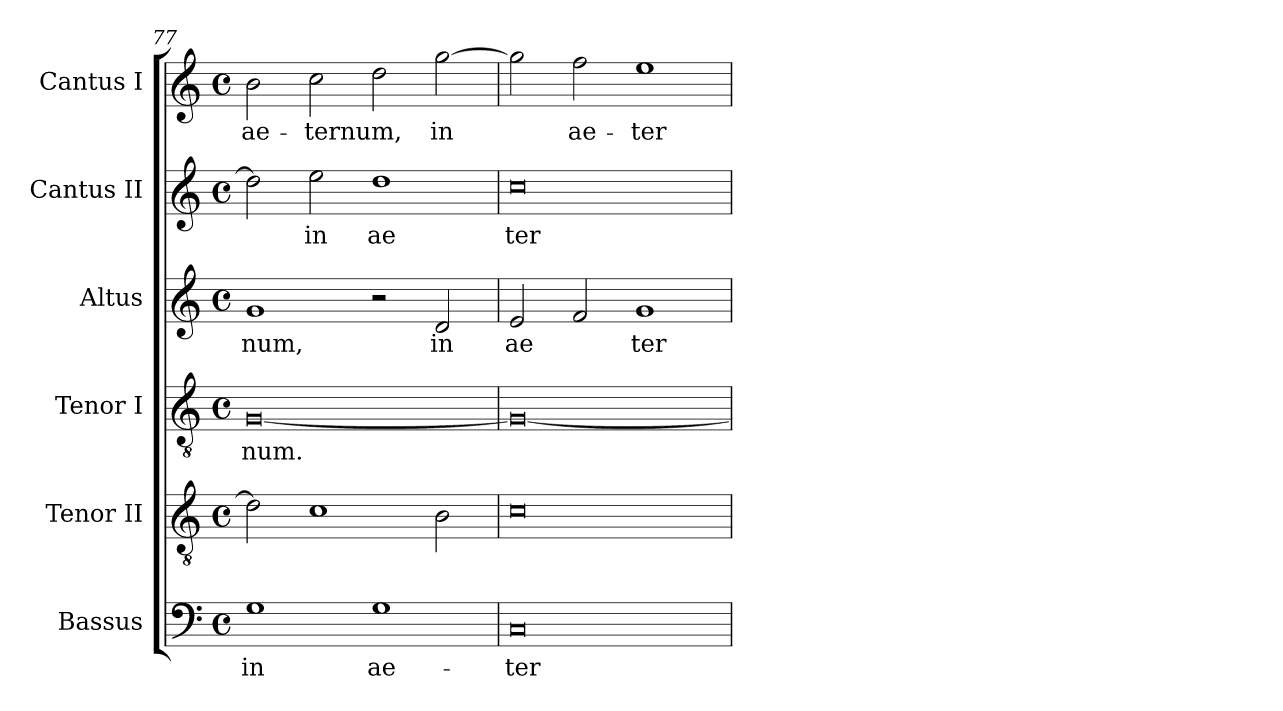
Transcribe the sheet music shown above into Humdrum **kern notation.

**kern	**text	**kern	**kern	**text	**kern	**text	**kern	**text	**kern	**text
*part6	*part6	*part5	*part4	*part4	*part3	*part3	*part2	*part2	*part1	*part1
*staff6	*staff6	*staff5	*staff4	*staff4	*staff3	*staff3	*staff2	*staff2	*staff1	*staff1
*I"Bassus	*	*I"Tenor II	*I"Tenor I	*	*I"Altus	*	*I"Cantus II	*	*I"Cantus I	*
*clefF4	*	*clefGv2	*clefGv2	*	*clefG2	*	*clefG2	*	*clefG2	*
*M4/4	*	*M4/4	*M4/4	*	*M4/4	*	*M4/4	*	*M4/4	*
*met(c)	*	*met(c)	*met(c)	*	*met(c)	*	*met(c)	*	*met(c)	*
=77	=77	=77	=77	=77	=77	=77	=77	=77	=77	=77
!	!LO:LY:b:cj	!	!	!LO:LY:b	!	!LO:LY:b:cj	!	!	!	!LO:LY:b:cj
1G	in	2d\]	[<0G	num.	1g	num,	2dd\]	.	2b\	ae-
!	!	!	!	!	!	!	!	!LO:LY:b:cj	!	!LO:LY:b
.	.	1c	.	.	.	.	2ee\	in	2cc\	-ternum,
!	!LO:LY:b:cj	!	!	!	!	!	!	!LO:LY:b:cj	!	!
1G	ae-	.	.	.	2r	.	1dd	ae	2dd\	.
!	!	!	!	!	!	!LO:LY:b:cj	!	!	!	!LO:LY:b:cj
.	.	2B\	.	.	2d/	in	.	.	[>2gg\	in
=78	=78	=78	=78	=78	=78	=78	=78	=78	=78	=78
!	!LO:LY:b:cj	!	!	!	!	!LO:LY:b:cj	!	!LO:LY:b:cj	!	!
0C	-ter-	0c	0G_<	.	2e/	ae	0cc	ter	2gg\]	.
!	!	!	!	!	!	!	!	!	!	!LO:LY:b:cj
.	.	.	.	.	2f/	.	.	.	2ff\	ae-
!	!	!	!	!	!	!LO:LY:b:cj	!	!	!	!LO:LY:b:cj
.	.	.	.	.	1g	ter	.	.	1ee	-ter-
=	=	=	=	=	=	=	=	=	=	=
*-	*-	*-	*-	*-	*-	*-	*-	*-	*-	*-
